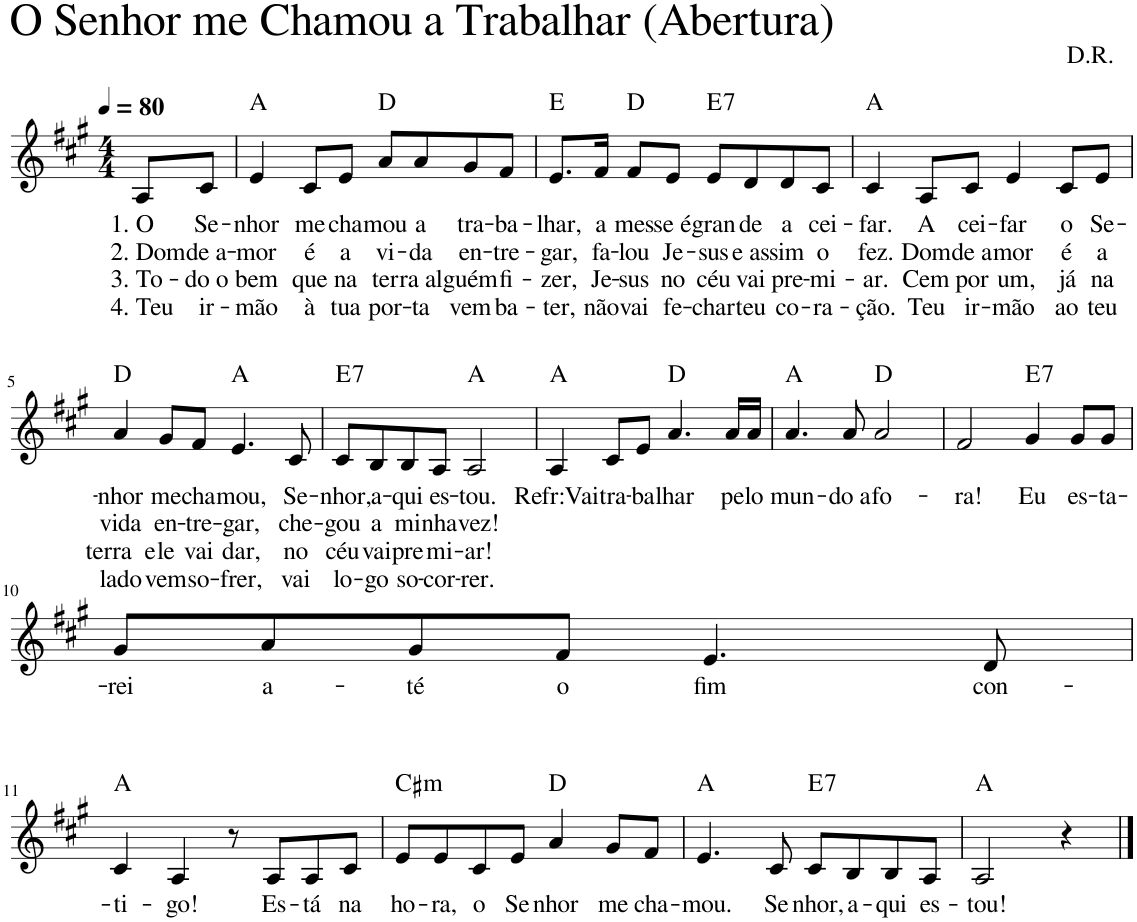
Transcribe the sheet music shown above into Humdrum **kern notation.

**kern	**text	**text	**text	**text	**harte
*part1	*part1	*part1	*part1	*part1	*part1
*staff1	*staff1	*staff1	*staff1	*staff1	*
*I"Voz	*	*	*	*	*
*I'Vo.	*	*	*	*	*
!!LO:PB:g=z
*clefG2	*	*	*	*	*
*k[f#c#g#]	*	*	*	*	*
*M4/4	*	*	*	*	*
*MM80	*	*	*	*	*
=1	=1	=1	=1	=1	=1
!LO:TX:a:t=O Senhor me Chamou a Trabalhar (Abertura)	!	!	!	!	!
!LO:TX:a:t=D.R.	!	!	!	!	!
!	!LO:LY:b	!LO:LY:b	!LO:LY:b	!LO:LY:b	!
8A/L	1. O	2. Dom	3. To-	4. Teu	.
!	!LO:LY:b	!LO:LY:b	!LO:LY:b	!LO:LY:b	!
8c#/J	Se-	de a-	-do o	ir-	.
=2	=2	=2	=2	=2	=2
!	!LO:LY:b	!LO:LY:b	!LO:LY:b	!LO:LY:b	!
4e/	-nhor	-mor	bem	-mão	A:maj
!	!LO:LY:b	!LO:LY:b	!LO:LY:b	!LO:LY:b	!
8c#/L	me	é	que	à	.
!	!LO:LY:b	!LO:LY:b	!LO:LY:b	!LO:LY:b	!
8e/J	cha-	a	na	tua	.
!	!LO:LY:b	!LO:LY:b	!LO:LY:b	!LO:LY:b	!
8a/L	-mou	vi-	ter-	por-	D:maj
!	!LO:LY:b	!LO:LY:b	!LO:LY:b	!LO:LY:b	!
8a/	a	-da	-ra al-	-ta	.
!	!LO:LY:b	!LO:LY:b	!LO:LY:b	!LO:LY:b	!
8g#/	tra-	en-	-guém	vem	.
!	!LO:LY:b	!LO:LY:b	!LO:LY:b	!LO:LY:b	!
8f#/J	-ba-	-tre-	fi-	ba-	.
=3	=3	=3	=3	=3	=3
!	!LO:LY:b	!LO:LY:b	!LO:LY:b	!LO:LY:b	!
8.e/L	-lhar,	-gar,	-zer,	-ter,	E:maj
!	!LO:LY:b	!LO:LY:b	!LO:LY:b	!LO:LY:b	!
16f#/Jk	a	fa-	Je-	não	.
!	!LO:LY:b	!LO:LY:b	!LO:LY:b	!LO:LY:b	!
8f#/L	mes-	-lou	-sus	vai	D:maj
!	!LO:LY:b	!LO:LY:b	!LO:LY:b	!LO:LY:b	!
8e/J	-se é	Je-	no	fe-	.
!	!LO:LY:b	!LO:LY:b	!LO:LY:b	!LO:LY:b	!LO:H:kt=7
8e/L	gran-	-sus	céu	-char	E:7
!	!LO:LY:b	!LO:LY:b	!LO:LY:b	!LO:LY:b	!
8d/	-de	e as-	vai	teu	.
!	!LO:LY:b	!LO:LY:b	!LO:LY:b	!LO:LY:b	!
8d/	a	-sim	pre-	co-	.
!	!LO:LY:b	!LO:LY:b	!LO:LY:b	!LO:LY:b	!
8c#/J	cei-	o	-mi-	-ra-	.
=4	=4	=4	=4	=4	=4
!	!LO:LY:b	!LO:LY:b	!LO:LY:b	!LO:LY:b	!
4c#/	-far.	fez.	-ar.	-ção.	A:maj
!	!LO:LY:b	!LO:LY:b	!LO:LY:b	!LO:LY:b	!
8A/L	A	Dom	Cem	Teu	.
!	!LO:LY:b	!LO:LY:b	!LO:LY:b	!LO:LY:b	!
8c#/J	cei-	de a-	por	ir-	.
!	!LO:LY:b	!LO:LY:b	!LO:LY:b	!LO:LY:b	!
4e/	-far	-mor	um,	-mão	.
!	!LO:LY:b	!LO:LY:b	!LO:LY:b	!LO:LY:b	!
8c#/L	o	é	já	ao	.
!	!LO:LY:b	!LO:LY:b	!LO:LY:b	!LO:LY:b	!
8e/J	Se-	a	na	teu	.
!!LO:LB:g=z
=5	=5	=5	=5	=5	=5
!	!LO:LY:b	!LO:LY:b	!LO:LY:b	!LO:LY:b	!
4a/	-nhor	vida	terra e-	lado	D:maj
!	!LO:LY:b	!LO:LY:b	!LO:LY:b	!LO:LY:b	!
8g#/L	me	en-	-le	vem	.
!	!LO:LY:b	!LO:LY:b	!LO:LY:b	!LO:LY:b	!
8f#/J	cha-	-tre-	vai	so-	.
!	!LO:LY:b	!LO:LY:b	!LO:LY:b	!LO:LY:b	!
4.e/	-mou,	-gar,	dar,	-frer,	A:maj
!	!LO:LY:b	!LO:LY:b	!LO:LY:b	!LO:LY:b	!
8c#/	Se-	che-	no	vai	.
=6	=6	=6	=6	=6	=6
!	!LO:LY:b	!LO:LY:b	!LO:LY:b	!LO:LY:b	!LO:H:kt=7
8c#/L	-nhor,	-gou	céu	lo-	E:7
!	!LO:LY:b	!LO:LY:b	!LO:LY:b	!LO:LY:b	!
8B/	a-	a	vai	-go	.
!	!LO:LY:b	!LO:LY:b	!LO:LY:b	!LO:LY:b	!
8B/	-qui	mi-	pre-	so-	.
!	!LO:LY:b	!LO:LY:b	!LO:LY:b	!LO:LY:b	!
8A/J	es-	-nha	-mi-	-cor-	.
!	!LO:LY:b	!LO:LY:b	!LO:LY:b	!LO:LY:b	!
2A/	-tou.	vez!	-ar!	-rer.	A:maj
=7	=7	=7	=7	=7	=7
!	!LO:LY:b	!	!	!	!
4A/	Refr:Vai	.	.	.	A:maj
!	!LO:LY:b	!	!	!	!
8c#/L	tra-	.	.	.	.
!	!LO:LY:b	!	!	!	!
8e/J	-ba-	.	.	.	.
!	!LO:LY:b	!	!	!	!
4.a/	-lhar	.	.	.	D:maj
!	!LO:LY:b	!	!	!	!
16a/LL	pe-	.	.	.	.
!	!LO:LY:b	!	!	!	!
16a/JJ	-lo	.	.	.	.
=8	=8	=8	=8	=8	=8
!	!LO:LY:b	!	!	!	!
4.a/	mun-	.	.	.	A:maj
!	!LO:LY:b	!	!	!	!
8a/	-do a-	.	.	.	.
!	!LO:LY:b	!	!	!	!
2a/	-fo-	.	.	.	D:maj
=9	=9	=9	=9	=9	=9
!	!LO:LY:b	!	!	!	!
2f#/	-ra!	.	.	.	.
!	!LO:LY:b	!	!	!	!LO:H:kt=7
4g#/	Eu	.	.	.	E:7
!	!LO:LY:b	!	!	!	!
8g#/L	es-	.	.	.	.
!	!LO:LY:b	!	!	!	!
8g#/J	-ta-	.	.	.	.
!!LO:LB:g=z
=10	=10	=10	=10	=10	=10
!	!LO:LY:b	!	!	!	!
8g#/L	-rei	.	.	.	.
!	!LO:LY:b	!	!	!	!
8a/	a-	.	.	.	.
!	!LO:LY:b	!	!	!	!
8g#/	-té	.	.	.	.
!	!LO:LY:b	!	!	!	!
8f#/J	o	.	.	.	.
!	!LO:LY:b	!	!	!	!
4.e/	fim	.	.	.	.
!	!LO:LY:b	!	!	!	!
8d/	con-	.	.	.	.
!!LO:LB:g=z
=11	=11	=11	=11	=11	=11
!	!LO:LY:b	!	!	!	!
4c#/	-ti-	.	.	.	A:maj
!	!LO:LY:b	!	!	!	!
4A/	-go!	.	.	.	.
8r	.	.	.	.	.
!	!LO:LY:b	!	!	!	!
8A/L	Es-	.	.	.	.
!	!LO:LY:b	!	!	!	!
8A/	-tá	.	.	.	.
!	!LO:LY:b	!	!	!	!
8c#/J	na	.	.	.	.
=12	=12	=12	=12	=12	=12
!	!LO:LY:b	!	!	!	!LO:H:kt=m
8e/L	ho-	.	.	.	C#:min
!	!LO:LY:b	!	!	!	!
8e/	-ra,	.	.	.	.
!	!LO:LY:b	!	!	!	!
8c#/	o	.	.	.	.
!	!LO:LY:b	!	!	!	!
8e/J	Se-	.	.	.	.
!	!LO:LY:b	!	!	!	!
4a/	-nhor	.	.	.	D:maj
!	!LO:LY:b	!	!	!	!
8g#/L	me	.	.	.	.
!	!LO:LY:b	!	!	!	!
8f#/J	cha-	.	.	.	.
=13	=13	=13	=13	=13	=13
!	!LO:LY:b	!	!	!	!
4.e/	-mou.	.	.	.	A:maj
!	!LO:LY:b	!	!	!	!
8c#/	Se-	.	.	.	.
!	!LO:LY:b	!	!	!	!LO:H:kt=7
8c#/L	-nhor,	.	.	.	E:7
!	!LO:LY:b	!	!	!	!
8B/	a-	.	.	.	.
!	!LO:LY:b	!	!	!	!
8B/	-qui	.	.	.	.
!	!LO:LY:b	!	!	!	!
8A/J	es-	.	.	.	.
=14	=14	=14	=14	=14	=14
!	!LO:LY:b	!	!	!	!
2A/	-tou!	.	.	.	A:maj
4r	.	.	.	.	.
==	==	==	==	==	==
*-	*-	*-	*-	*-	*-
